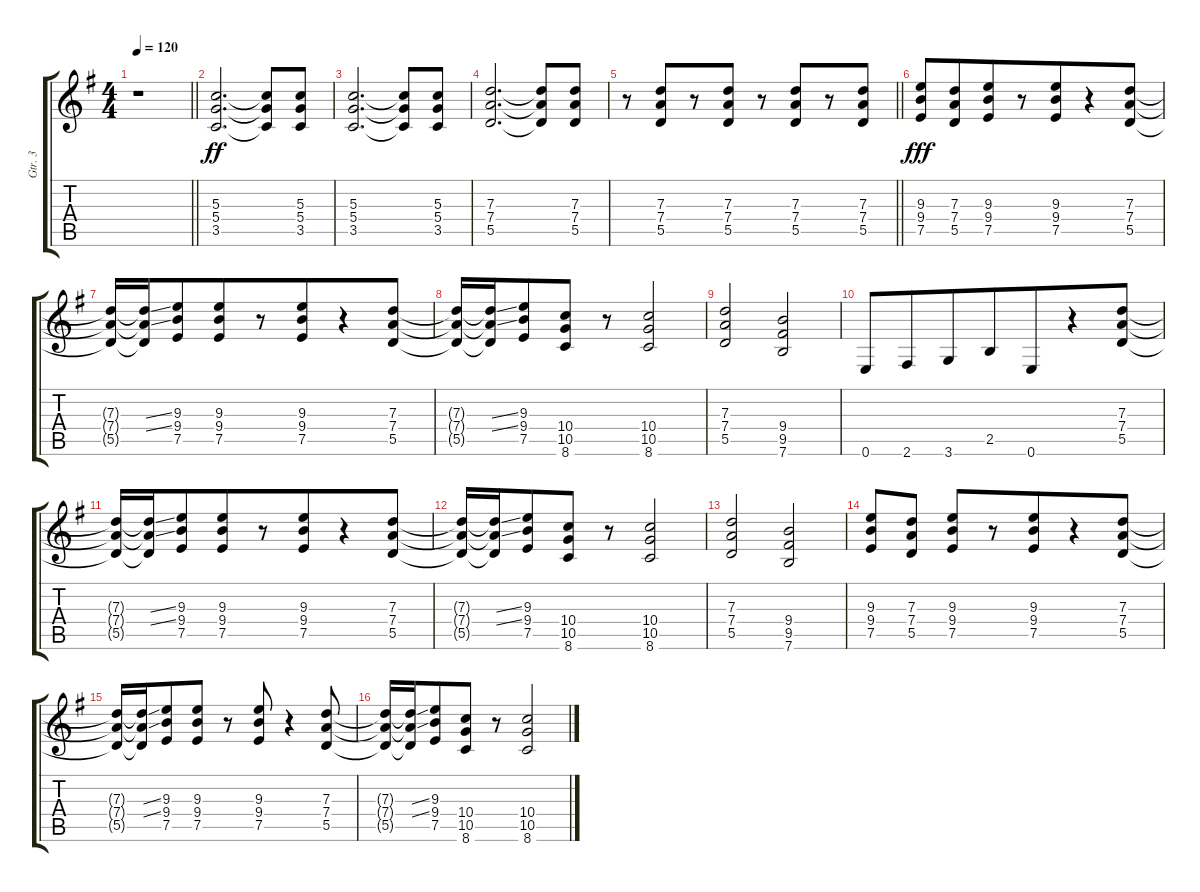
\track ("Gtr. 3" "Gtr. 3") {instrument distortionguitar}
\staff {score tabs}
\tuning (E4 B3 G3 D3 A2 E2) {hide}
\ts (4 4)
\tempo 120
\clef g2
\barLineRight lightlight
\ks g
r.1{dy ff} |
(5.3 5.4 3.5).2{d beam merge} (5.3{t} 5.4{t} 3.5{t}).8{beam merge} (5.3 5.4 3.5).8 |
(5.3 5.4 3.5).2{d beam merge} (5.3{t} 5.4{t} 3.5{t}).8{beam merge} (5.3 5.4 3.5).8 |
(7.3 7.4 5.5).2{d beam merge} (7.3{t} 7.4{t} 5.5{t}).8{beam merge} (7.3 7.4 5.5).8 |
\barLineRight lightlight
r.8{beam merge} (7.3 7.4 5.5).8{beam merge} r.8{beam merge} (7.3 7.4 5.5).8 r.8{beam merge} (7.3 7.4 5.5).8{beam merge} r.8{beam merge} (7.3 7.4 5.5).8 |
(9.3 9.4 7.5).8{dy fff beam merge} (7.3 7.4 5.5).8{beam merge} (9.3 9.4 7.5).8{beam merge} r.8{beam merge} (9.3 9.4 7.5).8{beam merge} r.4{beam merge} (7.3 7.4 5.5).8 |
(7.3{t} 7.4{t} 5.5{t}).16{beam merge} (7.3{ss t} 7.4{ss t} 5.5{t}).16{beam merge} (9.3 9.4 7.5).8{beam merge} (9.3 9.4 7.5).8{beam merge} r.8{beam merge} (9.3 9.4 7.5).8{beam merge} r.4{beam merge} (7.3 7.4 5.5).8 |
(7.3{t} 7.4{t} 5.5{t}).16{beam merge} (7.3{ss t} 7.4{ss t} 5.5{t}).16{beam merge} (9.3 9.4 7.5).8{beam merge} (10.4 10.5 8.6).8{beam merge} r.8{beam merge} (10.4 10.5 8.6).2 |
(7.3 7.4 5.5).2{beam merge} (9.4 9.5 7.6).2 |
0.6.8{beam merge} 2.6.8{beam merge} 3.6.8{beam merge} 2.5.8{beam merge} 0.6.8{beam merge} r.4{beam merge} (7.3 7.4 5.5).8 |
(7.3{t} 7.4{t} 5.5{t}).16{beam merge} (7.3{ss t} 7.4{ss t} 5.5{t}).16{beam merge} (9.3 9.4 7.5).8{beam merge} (9.3 9.4 7.5).8{beam merge} r.8{beam merge} (9.3 9.4 7.5).8{beam merge} r.4{beam merge} (7.3 7.4 5.5).8 |
(7.3{t} 7.4{t} 5.5{t}).16{beam merge} (7.3{ss t} 7.4{ss t} 5.5{t}).16{beam merge} (9.3 9.4 7.5).8{beam merge} (10.4 10.5 8.6).8 r.8{beam merge} (10.4 10.5 8.6).2 |
(7.3 7.4 5.5).2{beam merge} (9.4 9.5 7.6).2 |
(9.3 9.4 7.5).8{beam merge} (7.3 7.4 5.5).8 (9.3 9.4 7.5).8{beam merge} r.8{beam merge} (9.3 9.4 7.5).8{beam merge} r.4{beam merge} (7.3 7.4 5.5).8 |
(7.3{t} 7.4{t} 5.5{t}).16{beam merge} (7.3{ss t} 7.4{ss t} 5.5{t}).16 (9.3 9.4 7.5).8{beam merge} (9.3 9.4 7.5).8 r.8{beam merge} (9.3 9.4 7.5).8 r.4{beam merge} (7.3 7.4 5.5).8 |
(7.3{t} 7.4{t} 5.5{t}).16 (7.3{ss t} 7.4{ss t} 5.5{t}).16{beam merge} (9.3 9.4 7.5).8{beam merge} (10.4 10.5 8.6).8{beam merge} r.8{beam merge} (10.4 10.5 8.6).2
